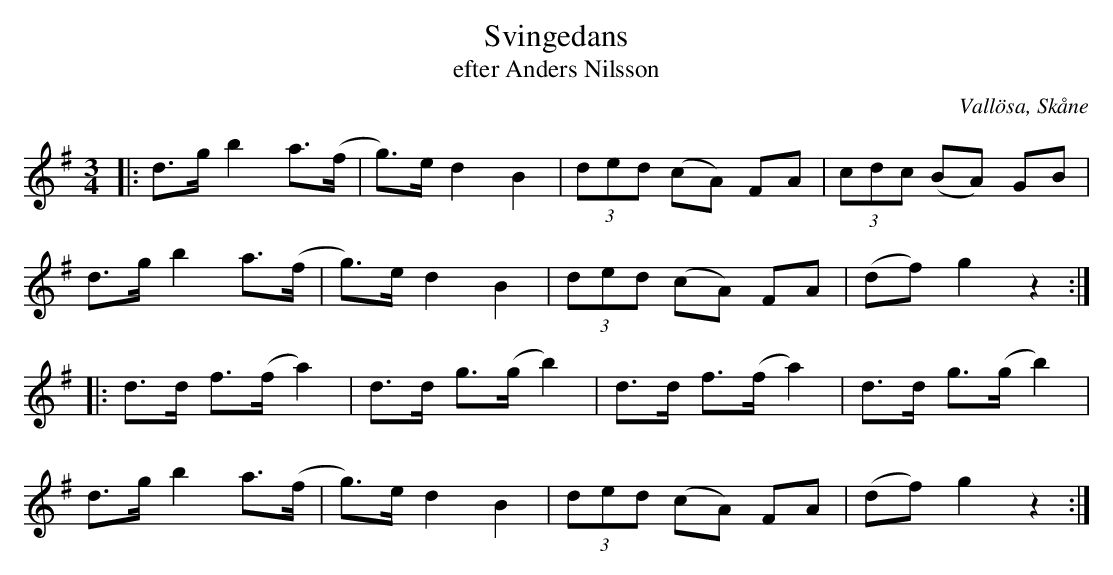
X:1
T:Svingedans
T:efter Anders Nilsson
O:Vallösa, Skåne
M:3/4
L:1/8
Q:1/4=108
K:G
|: d>g b2 a>(f | g)>e d2 B2 | (3ded (cA) FA | (3cdc (BA) GB |
   d>g b2 a>(f | g)>e d2 B2 | (3ded (cA) FA | (df) g2 z2 :|
|: d>d f>(f a2) | d>d g>(g b2) | d>d f>(f a2) | d>d g>(g b2) |
   d>g b2 a>(f | g)>e d2 B2 | (3ded (cA) FA | (df) g2 z2 :|
